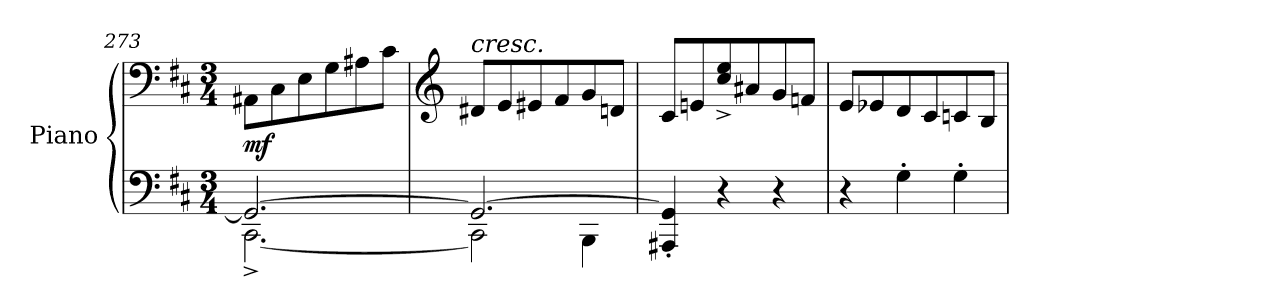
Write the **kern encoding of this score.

**kern	**kern	**dynam
*part1	*part1	*part1
*staff2	*staff1	*staff1/2
*I"Piano	*	*
*I'Pno	*	*
!!LO:LB:g=z
*clefF4	*clefF4	*
*k[f#c#]	*k[f#c#]	*
*M3/4	*M3/4	*
=273	=273	=273
*^	*	*
!	!	!	!LO:DY:b
2.GG/_	[2.CC#^\	8AA#X\L	mf
.	.	8C#\	.
.	.	8E\	.
.	.	8G\	.
.	.	8A#X\	.
.	.	8c#\J	.
=274	=274	=274	=274
*	*	*clefG2	*
!	!	!LO:TX:a:i:t=cresc.	!
2.GG/_	2CC#\]	8d#X/L	.
.	.	8e/	.
.	.	8e#X/	.
.	.	8f#/	.
.	4BBB\	8g/	.
.	.	8dn/J	.
*v	*v	*	*
=275	=275	=275
4AAA#X/' 4GG/]'	8c#/L	.
.	8en/	.
4r	8cc#/^ 8ee/^	.
.	8a#X/	.
4r	8g/	.
.	8fn/J	.
=276	=276	=276
4r	8e/L	.
.	8e-X/	.
4G'\	8d/	.
.	8c#/	.
4G'\	8cn/	.
.	8B/J	.
=	=	=
*-	*-	*-
